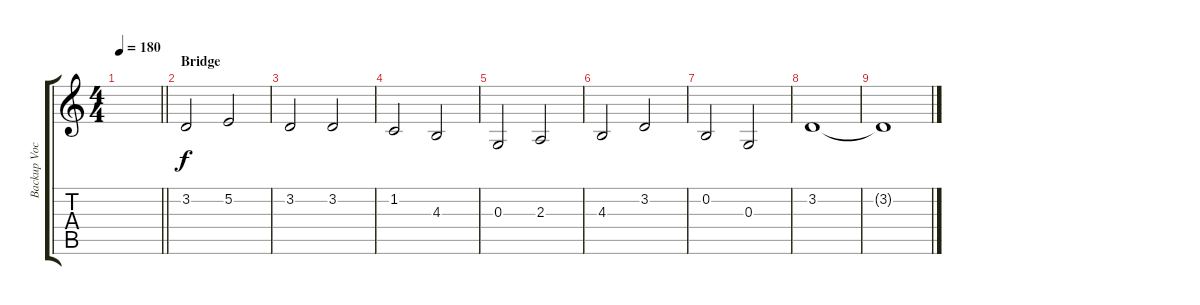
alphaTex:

\track ("Backup Vocals" "Backup Voc") {instrument sopranosax}
\staff {score tabs}
\tuning (E4 B3 G3 D3 A2 E2) {hide}
\ts (4 4)
\tempo 180
\clef g2
\barLineRight lightlight
\ks c
|
\section ("" "Bridge")
3.2.2{volume 10} 5.2.2 |
3.2.2 3.2.2 |
1.2.2 4.3.2 |
0.3.2 2.3.2 |
4.3.2 3.2.2 |
0.2.2 0.3.2 |
3.2.1 |
3.2{t}.1
